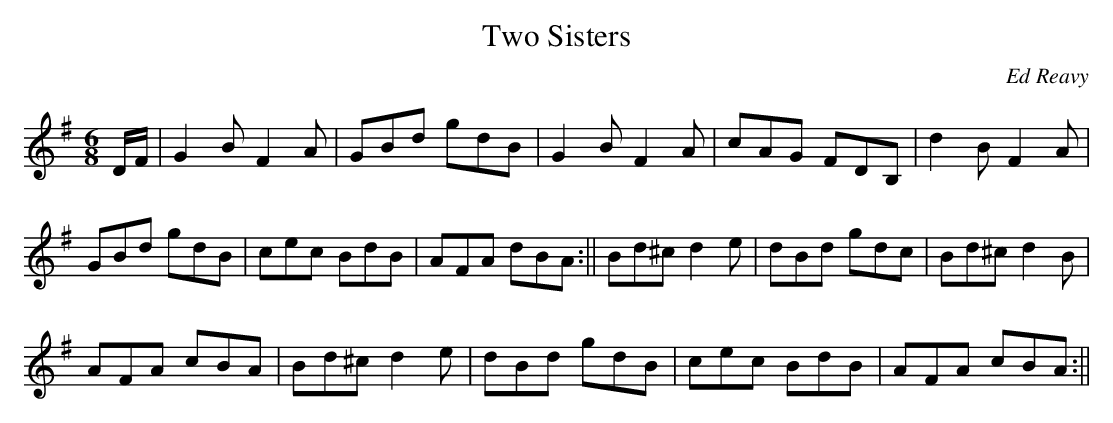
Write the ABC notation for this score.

X:1
T:Two Sisters
C:Ed Reavy
M:6/8
L:1/8
K:G
D/2F/2|G2 B F2 A|GBd gdB|G2 B F2 A|cAG FDB,|d2 B F2 A|
GBd gdB|cec BdB|AFA dBA:||Bd^c d2 e|dBd gdc|Bd^c d2 B|
AFA cBA|Bd^c d2 e|dBd gdB|cec BdB|AFA cBA:||
